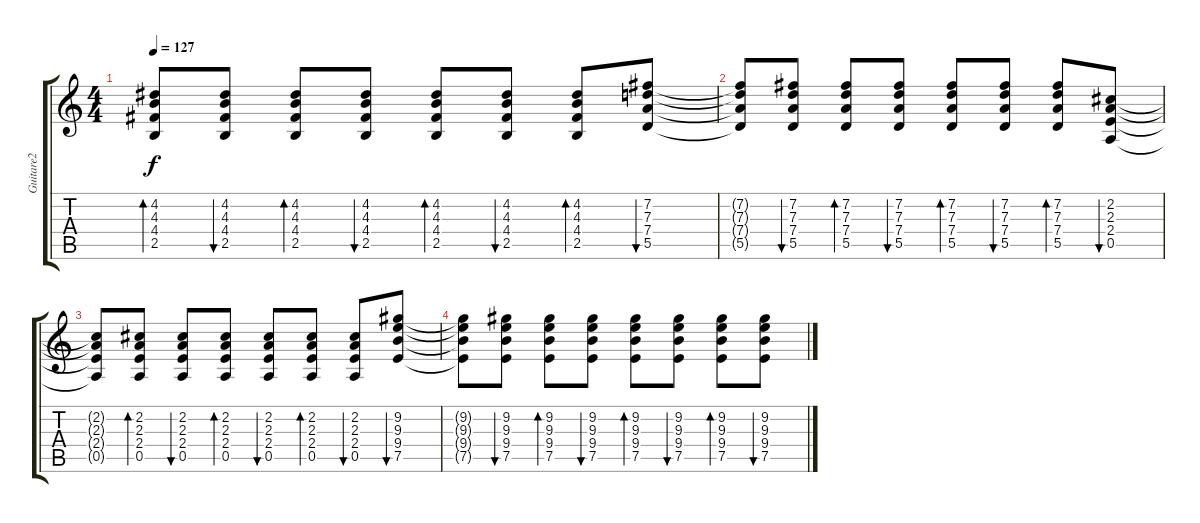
\track ("Guitare2" "Guitare2") {instrument acousticguitarsteel}
\staff {score tabs}
\tuning (E4 B3 G3 D3 A2 E2) {hide}
\ts (4 4)
\tempo 127
\clef g2
\ks c
(4.2 4.3 4.4 2.5).8{bd 30 dy f} (4.2 4.3 4.4 2.5).8{bu 30} (4.2 4.3 4.4 2.5).8{bd 30} (4.2 4.3 4.4 2.5).8{bu 30} (4.2 4.3 4.4 2.5).8{bd 30} (4.2 4.3 4.4 2.5).8{bu 30} (4.2 4.3 4.4 2.5).8{bd 30} (7.2 7.3 7.4 5.5).8{bu 30} |
(7.2{t} 7.3{t} 7.4{t} 5.5{t}).8 (7.2 7.3 7.4 5.5).8{bu 30} (7.2 7.3 7.4 5.5).8{bd 30} (7.2 7.3 7.4 5.5).8{bu 30} (7.2 7.3 7.4 5.5).8{bd 30} (7.2 7.3 7.4 5.5).8{bu 30} (7.2 7.3 7.4 5.5).8{bd 30} (2.2 2.3 2.4 0.5).8{bu 30} |
(2.2{t} 2.3{t} 2.4{t} 0.5{t}).8 (2.2 2.3 2.4 0.5).8{bd 30} (2.2 2.3 2.4 0.5).8{bu 30} (2.2 2.3 2.4 0.5).8{bd 30} (2.2 2.3 2.4 0.5).8{bu 30} (2.2 2.3 2.4 0.5).8{bd 30} (2.2 2.3 2.4 0.5).8{bu 30} (9.2 9.3 9.4 7.5).8{bu 30} |
(9.2{t} 9.3{t} 9.4{t} 7.5{t}).8 (9.2 9.3 9.4 7.5).8{bu 30} (9.2 9.3 9.4 7.5).8{bd 30} (9.2 9.3 9.4 7.5).8{bu 30} (9.2 9.3 9.4 7.5).8{bd 30} (9.2 9.3 9.4 7.5).8{bu 30} (9.2 9.3 9.4 7.5).8{bd 30} (9.2 9.3 9.4 7.5).8{bu 30}
